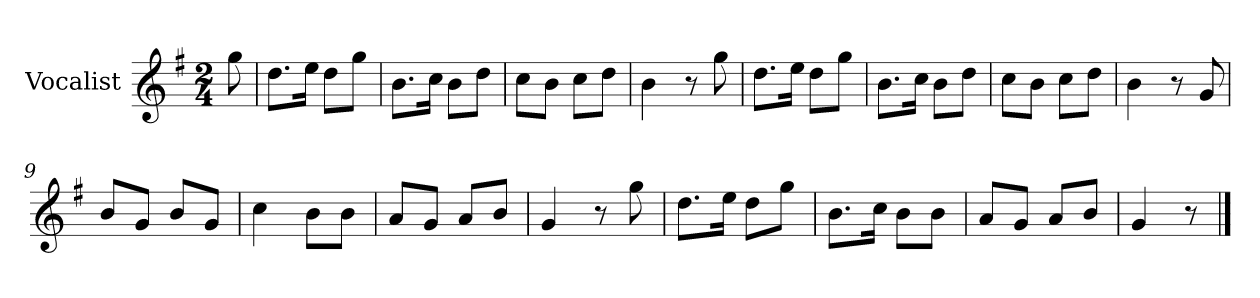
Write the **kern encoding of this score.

**kern
*part1
*staff1
*I"Vocalist
*k[f#]
*G:
*M2/4
=
8gg
=1
8.ddL
16eeJk
8ddL
8ggJ
=2
8.bL
16ccJk
8bL
8ddJ
=3
8ccL
8bJ
8ccL
8ddJ
=4
4b
8r
8gg
=5
8.ddL
16eeJk
8ddL
8ggJ
=6
8.bL
16ccJk
8bL
8ddJ
=7
8ccL
8bJ
8ccL
8ddJ
=8
4b
8r
8g
=9
8bL
8gJ
8bL
8gJ
=10
4cc
8bL
8bJ
=11
8aL
8gJ
8aL
8bJ
=12
4g
8r
8gg
=13
8.ddL
16eeJk
8ddL
8ggJ
=14
8.bL
16ccJk
8bL
8bJ
=15
8aL
8gJ
8aL
8bJ
=16
4g
8r
==
*-
